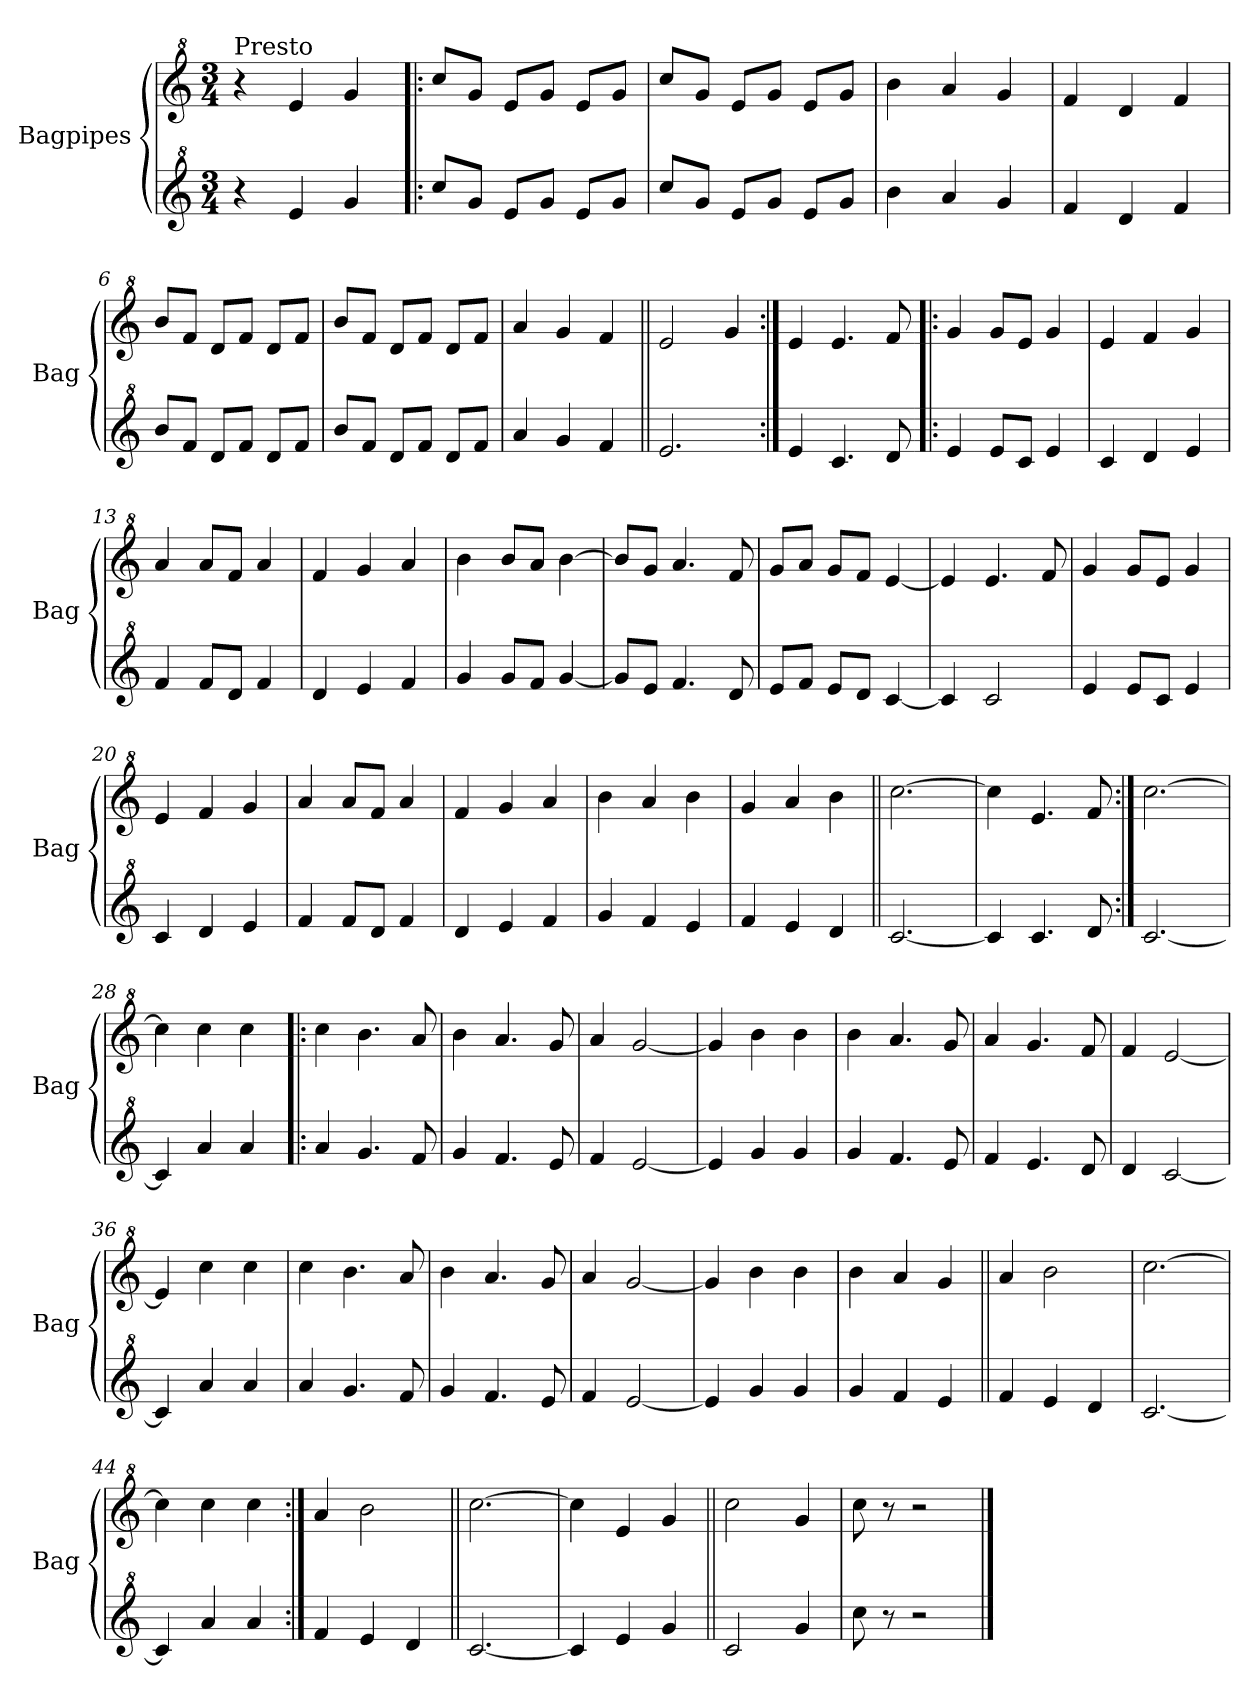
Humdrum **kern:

**kern	**kern
*part2	*part1
*staff2	*staff1
*I"Bagpipes	*I"Bagpipes
*I'Bag	*I'Bag
*clefG^2	*clefG^2
*k[]	*k[]
*C:	*C:
*M3/4	*M3/4
=1	=1
!	!LO:TX:a:t=Presto
4r	4r
4ee/	4ee/
4gg/	4gg/
=2!|:	=2!|:
8ccc/L	8ccc/L
8gg/J	8gg/J
8ee/L	8ee/L
8gg/J	8gg/J
8ee/L	8ee/L
8gg/J	8gg/J
=3	=3
8ccc/L	8ccc/L
8gg/J	8gg/J
8ee/L	8ee/L
8gg/J	8gg/J
8ee/L	8ee/L
8gg/J	8gg/J
=4	=4
4bb\	4bb\
4aa/	4aa/
4gg/	4gg/
=5	=5
4ff/	4ff/
4dd/	4dd/
4ff/	4ff/
=6	=6
8bb/L	8bb/L
8ff/J	8ff/J
8dd/L	8dd/L
8ff/J	8ff/J
8dd/L	8dd/L
8ff/J	8ff/J
=7	=7
8bb/L	8bb/L
8ff/J	8ff/J
8dd/L	8dd/L
8ff/J	8ff/J
8dd/L	8dd/L
8ff/J	8ff/J
=8	=8
4aa/	4aa/
4gg/	4gg/
4ff/	4ff/
!!LO:LB:g=z
=9||	=9||
2.ee/	2ee/
.	4gg/
=10:|!	=10:|!
4ee/	4ee/
4.cc/	4.ee/
8dd/	8ff/
=11!|:	=11!|:
4ee/	4gg/
8ee/L	8gg/L
8cc/J	8ee/J
4ee/	4gg/
=12	=12
4cc/	4ee/
4dd/	4ff/
4ee/	4gg/
=13	=13
4ff/	4aa/
8ff/L	8aa/L
8dd/J	8ff/J
4ff/	4aa/
=14	=14
4dd/	4ff/
4ee/	4gg/
4ff/	4aa/
=15	=15
4gg/	4bb\
8gg/L	8bb/L
8ff/J	8aa/J
[4gg/	[4bb\
=16	=16
8gg/L]	8bb/L]
8ee/J	8gg/J
4.ff/	4.aa/
8dd/	8ff/
=17	=17
8ee/L	8gg/L
8ff/J	8aa/J
8ee/L	8gg/L
8dd/J	8ff/J
[4cc/	[4ee/
!!LO:LB:g=z
=18	=18
4cc/]	4ee/]
2cc/	4.ee/
.	8ff/
=19	=19
4ee/	4gg/
8ee/L	8gg/L
8cc/J	8ee/J
4ee/	4gg/
=20	=20
4cc/	4ee/
4dd/	4ff/
4ee/	4gg/
=21	=21
4ff/	4aa/
8ff/L	8aa/L
8dd/J	8ff/J
4ff/	4aa/
=22	=22
4dd/	4ff/
4ee/	4gg/
4ff/	4aa/
=23	=23
4gg/	4bb\
4ff/	4aa/
4ee/	4bb\
=24	=24
4ff/	4gg/
4ee/	4aa/
4dd/	4bb\
=25||	=25||
[2.cc/	[2.ccc\
=26	=26
4cc/]	4ccc\]
4.cc/	4.ee/
8dd/	8ff/
=27:|!	=27:|!
[2.cc/	[2.ccc\
=28	=28
4cc/]	4ccc\]
4aa/	4ccc\
4aa/	4ccc\
!!LO:LB:g=z
=29!|:	=29!|:
4aa/	4ccc\
4.gg/	4.bb\
8ff/	8aa/
=30	=30
4gg/	4bb\
4.ff/	4.aa/
8ee/	8gg/
=31	=31
4ff/	4aa/
[2ee/	[2gg/
=32	=32
4ee/]	4gg/]
4gg/	4bb\
4gg/	4bb\
=33	=33
4gg/	4bb\
4.ff/	4.aa/
8ee/	8gg/
=34	=34
4ff/	4aa/
4.ee/	4.gg/
8dd/	8ff/
=35	=35
4dd/	4ff/
[2cc/	[2ee/
=36	=36
4cc/]	4ee/]
4aa/	4ccc\
4aa/	4ccc\
=37	=37
4aa/	4ccc\
4.gg/	4.bb\
8ff/	8aa/
=38	=38
4gg/	4bb\
4.ff/	4.aa/
8ee/	8gg/
=39	=39
4ff/	4aa/
[2ee/	[2gg/
!!LO:LB:g=z
=40	=40
4ee/]	4gg/]
4gg/	4bb\
4gg/	4bb\
=41	=41
4gg/	4bb\
4ff/	4aa/
4ee/	4gg/
=42||	=42||
4ff/	4aa/
4ee/	2bb\
4dd/	.
=43	=43
[2.cc/	[2.ccc\
=44	=44
4cc/]	4ccc\]
4aa/	4ccc\
4aa/	4ccc\
=45:|!	=45:|!
4ff/	4aa/
4ee/	2bb\
4dd/	.
=46||	=46||
[2.cc/	[2.ccc\
=47	=47
4cc/]	4ccc\]
4ee/	4ee/
4gg/	4gg/
=48||	=48||
2cc/	2ccc\
4gg/	4gg/
=49	=49
8ccc\	8ccc\
8r	8r
2r	2r
==	==
*-	*-
